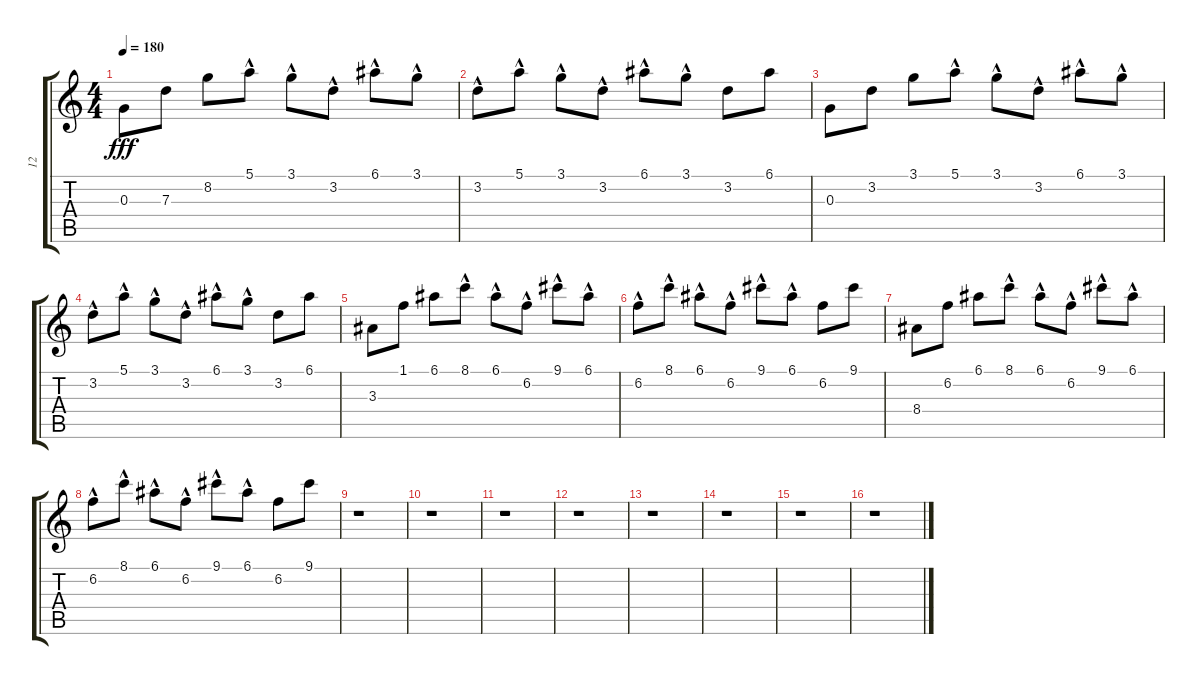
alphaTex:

\track ("12" "12") {instrument acousticguitarnylon}
\staff {score tabs}
\tuning (E4 B3 G3 D3 A2 E2) {hide}
\ts (4 4)
\tempo 180
\clef g2
\ks c
0.3.8{dy fff} 7.3.8 8.2.8 5.1{hac}.8 3.1{hac}.8 3.2{hac}.8 6.1{hac}.8 3.1{hac}.8 |
3.2{hac}.8 5.1{hac}.8 3.1{hac}.8 3.2{hac}.8 6.1{hac}.8 3.1{hac}.8 3.2.8 6.1.8 |
0.3.8 3.2.8 3.1.8 5.1{hac}.8 3.1{hac}.8 3.2{hac}.8 6.1{hac}.8 3.1{hac}.8 |
3.2{hac}.8 5.1{hac}.8 3.1{hac}.8 3.2{hac}.8 6.1{hac}.8 3.1{hac}.8 3.2.8 6.1.8 |
3.3.8 1.1.8 6.1.8 8.1{hac}.8 6.1{hac}.8 6.2{hac}.8 9.1{hac}.8 6.1{hac}.8 |
6.2{hac}.8 8.1{hac}.8 6.1{hac}.8 6.2{hac}.8 9.1{hac}.8 6.1{hac}.8 6.2.8 9.1.8 |
8.4.8 6.2.8 6.1.8 8.1{hac}.8 6.1{hac}.8 6.2{hac}.8 9.1{hac}.8 6.1{hac}.8 |
6.2{hac}.8 8.1{hac}.8 6.1{hac}.8 6.2{hac}.8 9.1{hac}.8 6.1{hac}.8 6.2.8 9.1.8 |
r.1 |
r.1 |
r.1 |
r.1 |
r.1 |
r.1 |
r.1 |
r.1
